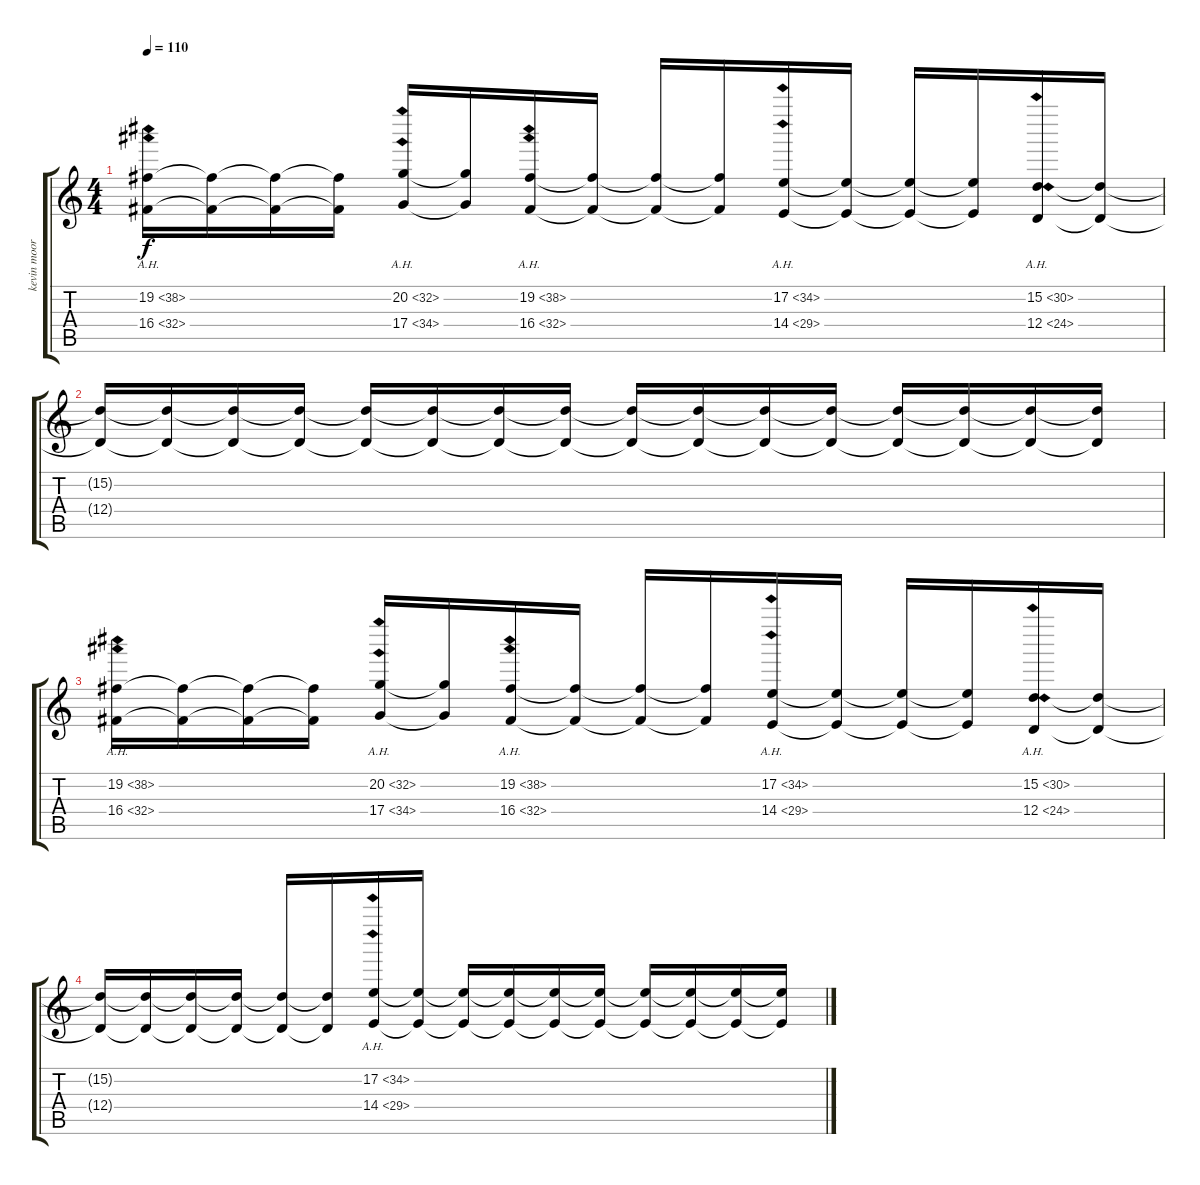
\track ("kevin moore" "kevin moor") {instrument stringensemble1}
\staff {score tabs}
\tuning (E4 B3 G3 D3 A2 E2) {hide}
\ts (4 4)
\tempo 110
\clef g2
\ks c
(19.2{ah 19} 16.4{ah 16}).16{dy f} (19.2{t} 16.4{t}).16 (19.2{t} 16.4{t}).16 (19.2{t} 16.4{t}).16 (20.2{ah 12} 17.4{ah 17}).16 (20.2{t} 17.4{t}).16 (19.2{ah 19} 16.4{ah 16}).16 (19.2{t} 16.4{t}).16 (19.2{t} 16.4{t}).16 (19.2{t} 16.4{t}).16 (17.2{ah 17} 14.4{ah 15}).16 (17.2{t} 14.4{t}).16 (17.2{t} 14.4{t}).16 (17.2{t} 14.4{t}).16 (15.2{ah 15} 12.4{ah 12}).16 (15.2{t} 12.4{t}).16 |
(15.2{t} 12.4{t}).16 (15.2{t} 12.4{t}).16 (15.2{t} 12.4{t}).16 (15.2{t} 12.4{t}).16 (15.2{t} 12.4{t}).16 (15.2{t} 12.4{t}).16 (15.2{t} 12.4{t}).16 (15.2{t} 12.4{t}).16 (15.2{t} 12.4{t}).16 (15.2{t} 12.4{t}).16 (15.2{t} 12.4{t}).16 (15.2{t} 12.4{t}).16 (15.2{t} 12.4{t}).16 (15.2{t} 12.4{t}).16 (15.2{t} 12.4{t}).16 (15.2{t} 12.4{t}).16 |
(19.2{ah 19} 16.4{ah 16}).16 (19.2{t} 16.4{t}).16 (19.2{t} 16.4{t}).16 (19.2{t} 16.4{t}).16 (20.2{ah 12} 17.4{ah 17}).16 (20.2{t} 17.4{t}).16 (19.2{ah 19} 16.4{ah 16}).16 (19.2{t} 16.4{t}).16 (19.2{t} 16.4{t}).16 (19.2{t} 16.4{t}).16 (17.2{ah 17} 14.4{ah 15}).16 (17.2{t} 14.4{t}).16 (17.2{t} 14.4{t}).16 (17.2{t} 14.4{t}).16 (15.2{ah 15} 12.4{ah 12}).16 (15.2{t} 12.4{t}).16 |
(15.2{t} 12.4{t}).16 (15.2{t} 12.4{t}).16 (15.2{t} 12.4{t}).16 (15.2{t} 12.4{t}).16 (15.2{t} 12.4{t}).16 (15.2{t} 12.4{t}).16 (17.2{ah 17} 14.4{ah 15}).16 (17.2{t} 14.4{t}).16 (17.2{t} 14.4{t}).16 (17.2{t} 14.4{t}).16 (17.2{t} 14.4{t}).16 (17.2{t} 14.4{t}).16 (17.2{t} 14.4{t}).16 (17.2{t} 14.4{t}).16 (17.2{t} 14.4{t}).16 (17.2{t} 14.4{t}).16
